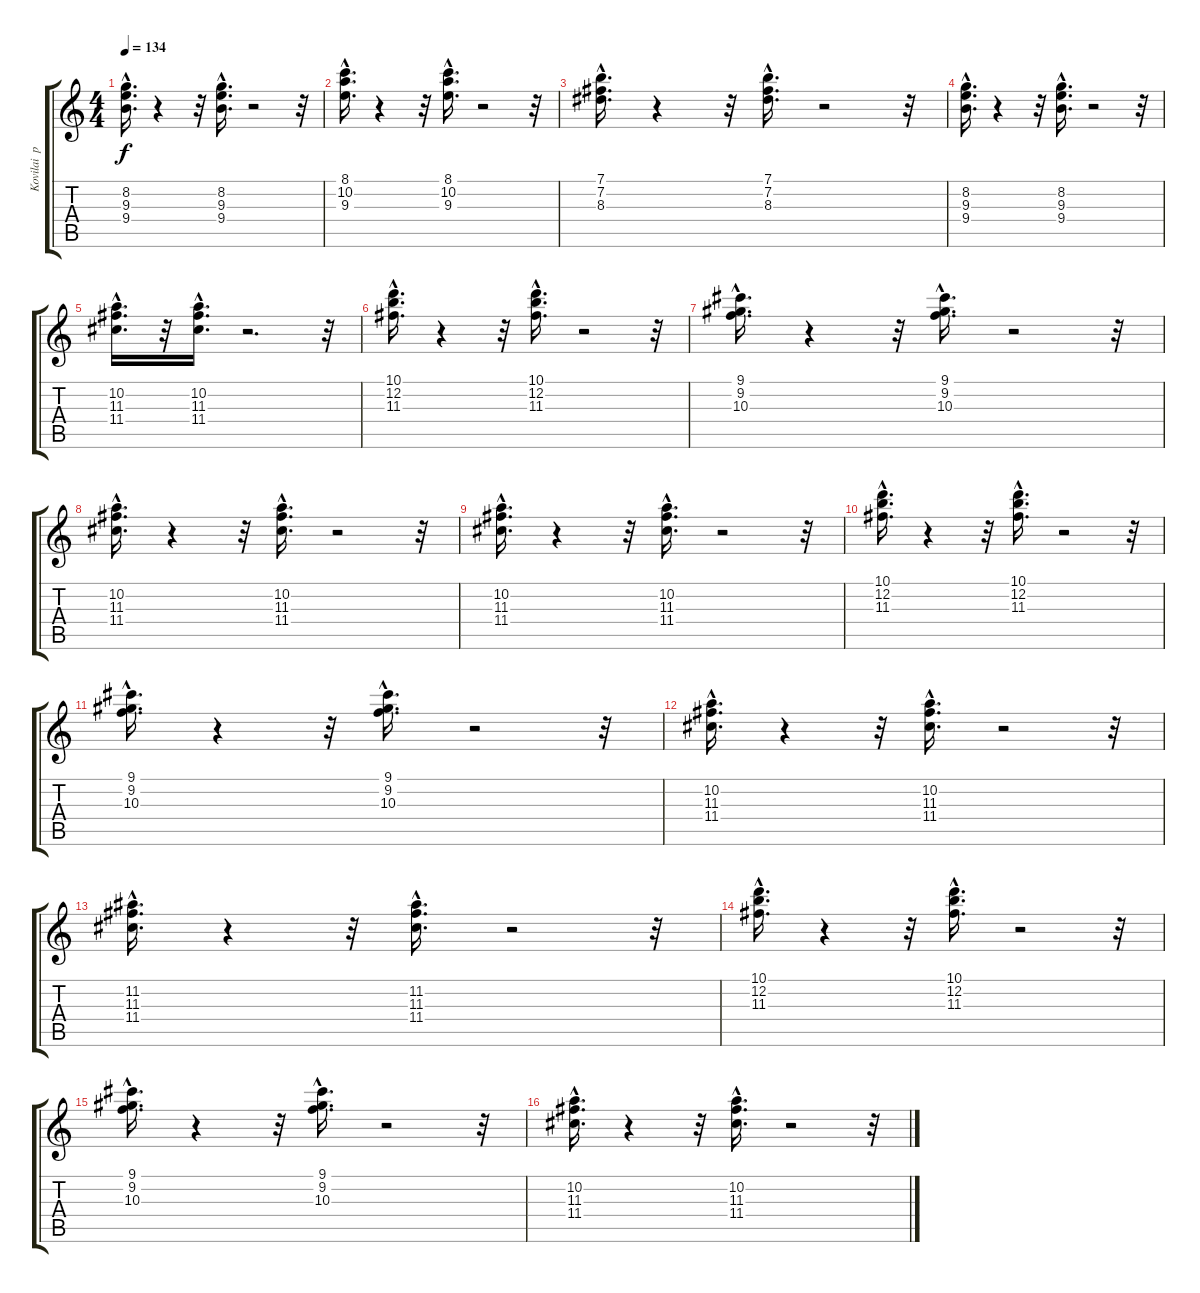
\track ("Kovilai  po tihonechky:" "Kovilai  p") {instrument overdrivenguitar}
\staff {score tabs}
\tuning (E4 B3 G3 D3 A2 E2) {hide}
\ts (4 4)
\tempo 134
\clef g2
\ks c
(8.2{hac} 9.3{hac} 9.4{hac}).16{d dy f} r.4 r.32 (8.2{hac} 9.3{hac} 9.4{hac}).16{d} r.2 r.32 |
(8.1{hac} 10.2{hac} 9.3{hac}).16{d} r.4 r.32 (8.1{hac} 10.2{hac} 9.3{hac}).16{d} r.2 r.32 |
(7.1{hac} 7.2{hac} 8.3{hac}).16{d} r.4 r.32 (7.1{hac} 7.2{hac} 8.3{hac}).16{d} r.2 r.32 |
(8.2{hac} 9.3{hac} 9.4{hac}).16{d} r.4 r.32 (8.2{hac} 9.3{hac} 9.4{hac}).16{d} r.2 r.32 |
(10.2{hac} 11.3{hac} 11.4{hac}).16{d} r.32 (10.2{hac} 11.3{hac} 11.4{hac}).16{d} r.2{d} r.32 |
(10.1{hac} 12.2{hac} 11.3{hac}).16{d} r.4 r.32 (10.1{hac} 12.2{hac} 11.3{hac}).16{d} r.2 r.32 |
(9.1{hac} 9.2{hac} 10.3{hac}).16{d} r.4 r.32 (9.1{hac} 9.2{hac} 10.3{hac}).16{d} r.2 r.32 |
(10.2{hac} 11.3{hac} 11.4{hac}).16{d} r.4 r.32 (10.2{hac} 11.3{hac} 11.4{hac}).16{d} r.2 r.32 |
(10.2{hac} 11.3{hac} 11.4{hac}).16{d} r.4 r.32 (10.2{hac} 11.3{hac} 11.4{hac}).16{d} r.2 r.32 |
(10.1{hac} 12.2{hac} 11.3{hac}).16{d} r.4 r.32 (10.1{hac} 12.2{hac} 11.3{hac}).16{d} r.2 r.32 |
(9.1{hac} 9.2{hac} 10.3{hac}).16{d} r.4 r.32 (9.1{hac} 9.2{hac} 10.3{hac}).16{d} r.2 r.32 |
(10.2{hac} 11.3{hac} 11.4{hac}).16{d} r.4 r.32 (10.2{hac} 11.3{hac} 11.4{hac}).16{d} r.2 r.32 |
(11.2{hac} 11.3{hac} 11.4{hac}).16{d} r.4 r.32 (11.2{hac} 11.3{hac} 11.4{hac}).16{d} r.2 r.32 |
(10.1{hac} 12.2{hac} 11.3{hac}).16{d} r.4 r.32 (10.1{hac} 12.2{hac} 11.3{hac}).16{d} r.2 r.32 |
(9.1{hac} 9.2{hac} 10.3{hac}).16{d} r.4 r.32 (9.1{hac} 9.2{hac} 10.3{hac}).16{d} r.2 r.32 |
(10.2{hac} 11.3{hac} 11.4{hac}).16{d} r.4 r.32 (10.2{hac} 11.3{hac} 11.4{hac}).16{d} r.2 r.32
